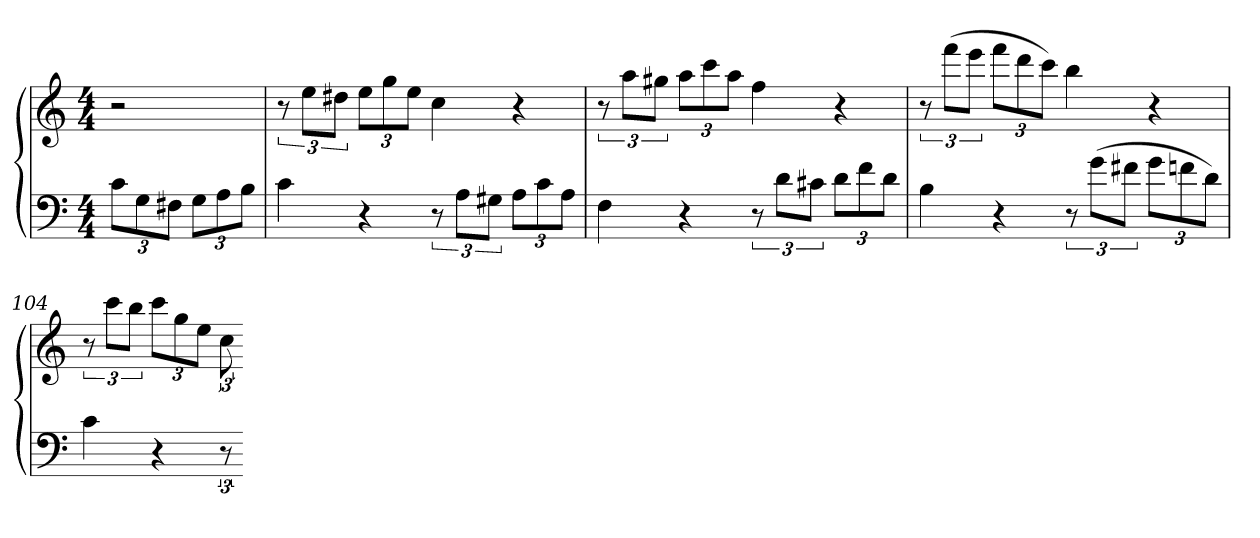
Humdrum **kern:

**kern	**kern
*part1	*part1
*staff2	*staff1
*clefF4	*clefG2
*k[]	*k[]
*C:	*C:
*M4/4	*M4/4
=	=
12cL	2r
12G	.
12F#XJ	.
12GL	.
12A	.
12BJ	.
=101	=101
4c	12r
.	12eeL
.	12dd#XJ
4r	12eeL
.	12gg
.	12eeJ
12r	4cc
12AL	.
12G#XJ	.
12AL	4r
12c	.
12AJ	.
=102	=102
4F	12r
.	12aaL
.	12gg#XJ
4r	12aaL
.	12ccc
.	12aaJ
12r	4ff
12dL	.
12c#XJ	.
12dL	4r
12f	.
12dJ	.
=103	=103
4B	12r
.	(12fffL
.	12eeeJ
4r	12fffL
.	12ddd
.	12cccJ)
12r	4bb
(12gL	.
12f#XJ	.
12gL	4r
12fn	.
12dJ)	.
=104	=104
4c	12r
.	12cccL
.	12bbJ
4r	12cccL
.	12gg
.	12eeJ
12r	12cc
=-	=-
*-	*-
